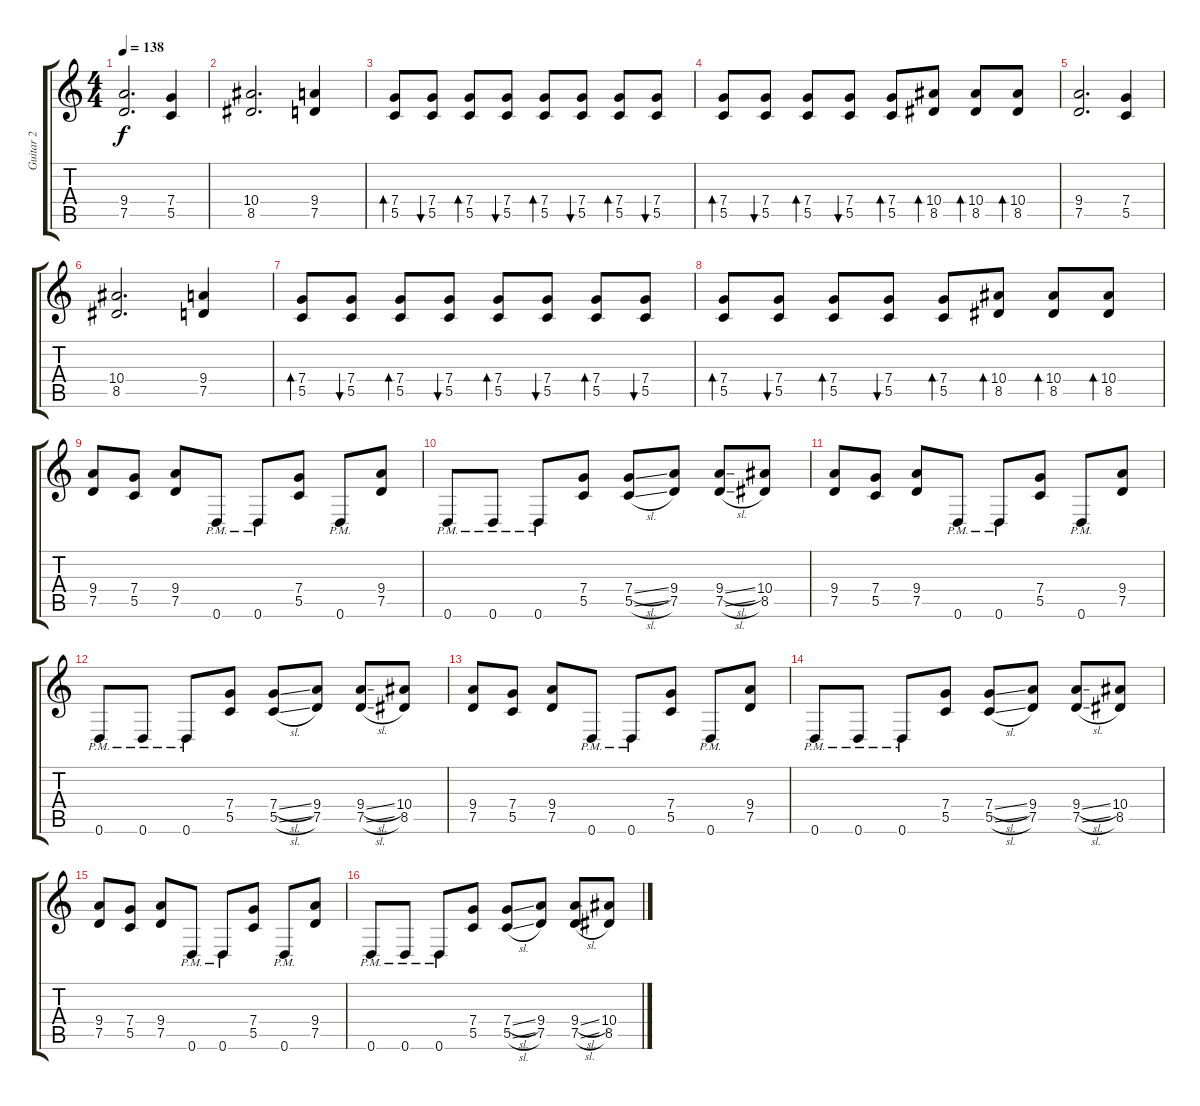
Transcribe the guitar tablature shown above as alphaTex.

\track ("Guitar 2" "Guitar 2") {instrument distortionguitar}
\staff {score tabs}
\tuning (D4 A3 F3 C3 G2 D2) {hide}
\ts (4 4)
\tempo 138
\clef g2
\ks c
(9.4 7.5).2{d dy f} (7.4 5.5).4 |
(10.4 8.5).2{d} (9.4 7.5).4 |
(7.4 5.5).8{bd 60} (7.4 5.5).8{bu 60} (7.4 5.5).8{bd 60} (7.4 5.5).8{bu 60} (7.4 5.5).8{bd 60} (7.4 5.5).8{bu 60} (7.4 5.5).8{bd 60} (7.4 5.5).8{bu 60} |
(7.4 5.5).8{bd 60} (7.4 5.5).8{bu 60} (7.4 5.5).8{bd 60} (7.4 5.5).8{bu 60} (7.4 5.5).8{bd 60} (10.4 8.5).8{bd 60} (10.4 8.5).8{bd 60} (10.4 8.5).8{bd 60} |
(9.4 7.5).2{d} (7.4 5.5).4 |
(10.4 8.5).2{d} (9.4 7.5).4 |
(7.4 5.5).8{bd 60} (7.4 5.5).8{bu 60} (7.4 5.5).8{bd 60} (7.4 5.5).8{bu 60} (7.4 5.5).8{bd 60} (7.4 5.5).8{bu 60} (7.4 5.5).8{bd 60} (7.4 5.5).8{bu 60} |
(7.4 5.5).8{bd 60} (7.4 5.5).8{bu 60} (7.4 5.5).8{bd 60} (7.4 5.5).8{bu 60} (7.4 5.5).8{bd 60} (10.4 8.5).8{bd 60} (10.4 8.5).8{bd 60} (10.4 8.5).8{bd 60} |
(9.4 7.5).8{balance 3} (7.4 5.5).8 (9.4 7.5).8 0.6{pm}.8 0.6{pm}.8 (7.4 5.5).8 0.6{pm}.8 (9.4 7.5).8 |
0.6{pm}.8 0.6{pm}.8 0.6{pm}.8 (7.4 5.5).8 (7.4{sl} 5.5{sl}).8 (9.4 7.5).8 (9.4{sl} 7.5{sl}).8 (10.4 8.5).8 |
(9.4 7.5).8{balance 3} (7.4 5.5).8 (9.4 7.5).8 0.6{pm}.8 0.6{pm}.8 (7.4 5.5).8 0.6{pm}.8 (9.4 7.5).8 |
0.6{pm}.8 0.6{pm}.8 0.6{pm}.8 (7.4 5.5).8 (7.4{sl} 5.5{sl}).8 (9.4 7.5).8 (9.4{sl} 7.5{sl}).8 (10.4 8.5).8 |
(9.4 7.5).8{balance 3} (7.4 5.5).8 (9.4 7.5).8 0.6{pm}.8 0.6{pm}.8 (7.4 5.5).8 0.6{pm}.8 (9.4 7.5).8 |
0.6{pm}.8 0.6{pm}.8 0.6{pm}.8 (7.4 5.5).8 (7.4{sl} 5.5{sl}).8 (9.4 7.5).8 (9.4{sl} 7.5{sl}).8 (10.4 8.5).8 |
(9.4 7.5).8{balance 3} (7.4 5.5).8 (9.4 7.5).8 0.6{pm}.8 0.6{pm}.8 (7.4 5.5).8 0.6{pm}.8 (9.4 7.5).8 |
0.6{pm}.8 0.6{pm}.8 0.6{pm}.8 (7.4 5.5).8 (7.4{sl} 5.5{sl}).8 (9.4 7.5).8 (9.4{sl} 7.5{sl}).8 (10.4 8.5).8
